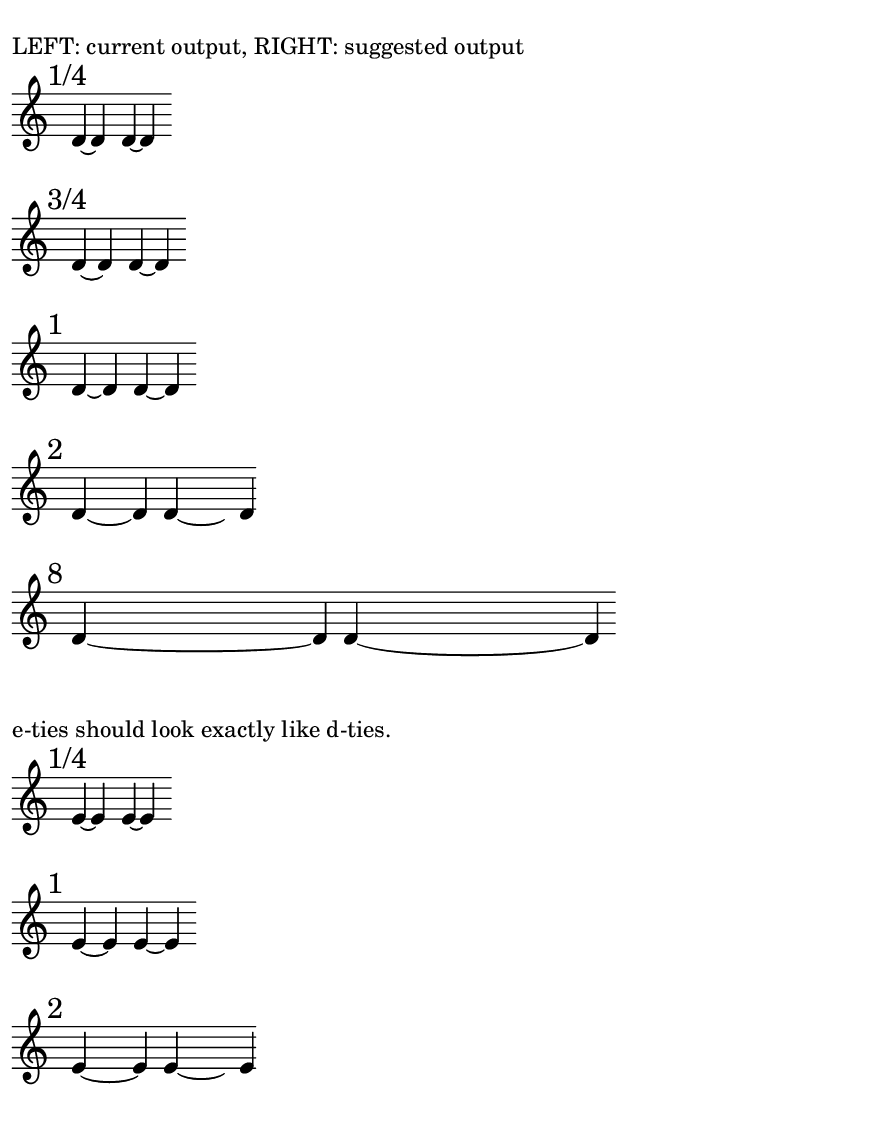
\version "2.16.2"

\include "../tests/global-settings.ily"

\markup { LEFT: current output, RIGHT: suggested output }

\layout {
  % make sure that note spacing won't change (as we rely
  % on spacer rests, not explicit offsets, to put notes apart)
  \override Score.SpacingSpanner #'common-shortest-duration =
  #(ly:make-moment 10 53)
}

\new Staff {
  \stemUp
  \tieDown

  \mark "1/4"
  d'4*1/4 ~ d'4
  \tie-cps #'((0.822 . -3.278) (1.080 . -3.6) (1.717 . -3.6) (1.975 . -3.278))
  d'4*1/4 ~ d'4
  \br

  \mark "3/4"
  d'4*3/4 ~ d'4
  \tie-cps #'((1.05 . -3.191) (1.376 . -3.57) (2.178 . -3.57) (2.503 . -3.191))
  d'4*3/4 ~ d'4
  \br

  \mark "1"
  d'4 ~ d'4
  \tie-cps #'((1.205 . -3.1) (1.582 . -3.5) (2.512 . -3.5) (2.889 . -3.1))
  d'4 ~ d'
  \br

  \mark "2"
  d'4 ~ s4 d'4
  <<
    {
      \tie-cps #'((1.328 . -3) (2.128 . -3.73) (5.013 . -3.73) (5.813 . -3))
      d'4 ~ s4 \hideNotes d'4 \unHideNotes
    }
    \new Voice {
      \once \override Stem #'extra-offset = #'(6.00 . 0)
      \once \override NoteHead #'extra-offset = #'(6.00 . 0)
      d'4
    }
  >>
  \br

  \mark "8"
  d'4 ~ s1.. d'4
  \shape Tie #'((-0.2 . 0)(1.3 . -0.5)(-1.5 . -0.5)(0 . 0))
  d'4 ~ s1.. d'4
  \br
}



\markup "e-ties should look exactly like d-ties."

\transpose d e
\new Staff {
  \stemUp
  \tieDown

  \mark "1/4"
  d'4*1/4 ~ d'4
  \tie-cps #'((0.822 . -2.778) (1.080 . -3.1) (1.717 . -3.1) (1.975 . -2.778))
  d'4*1/4 ~ d'4
  \br

  \mark "1"
  d'4 ~ d'4
  \tie-cps #'((1.205 . -2.6) (1.582 . -3) (2.512 . -3) (2.889 . -2.6))
  d'4 ~ d'
  \br

  \mark "2"
  d'4 ~ s4 d'4
  <<
    {
      \tie-cps #'((1.328 . -2.5) (2.128 . -3.23) (5.013 . -3.23) (5.813 . -2.5))
      d'4 ~ s4 \hideNotes d'4 \unHideNotes
    }
    \new Voice {
      \once \override Stem #'extra-offset = #'(6.00 . 0)
      \once \override NoteHead #'extra-offset = #'(6.00 . 0)
      d'4
    }
  >>
  \br
}
